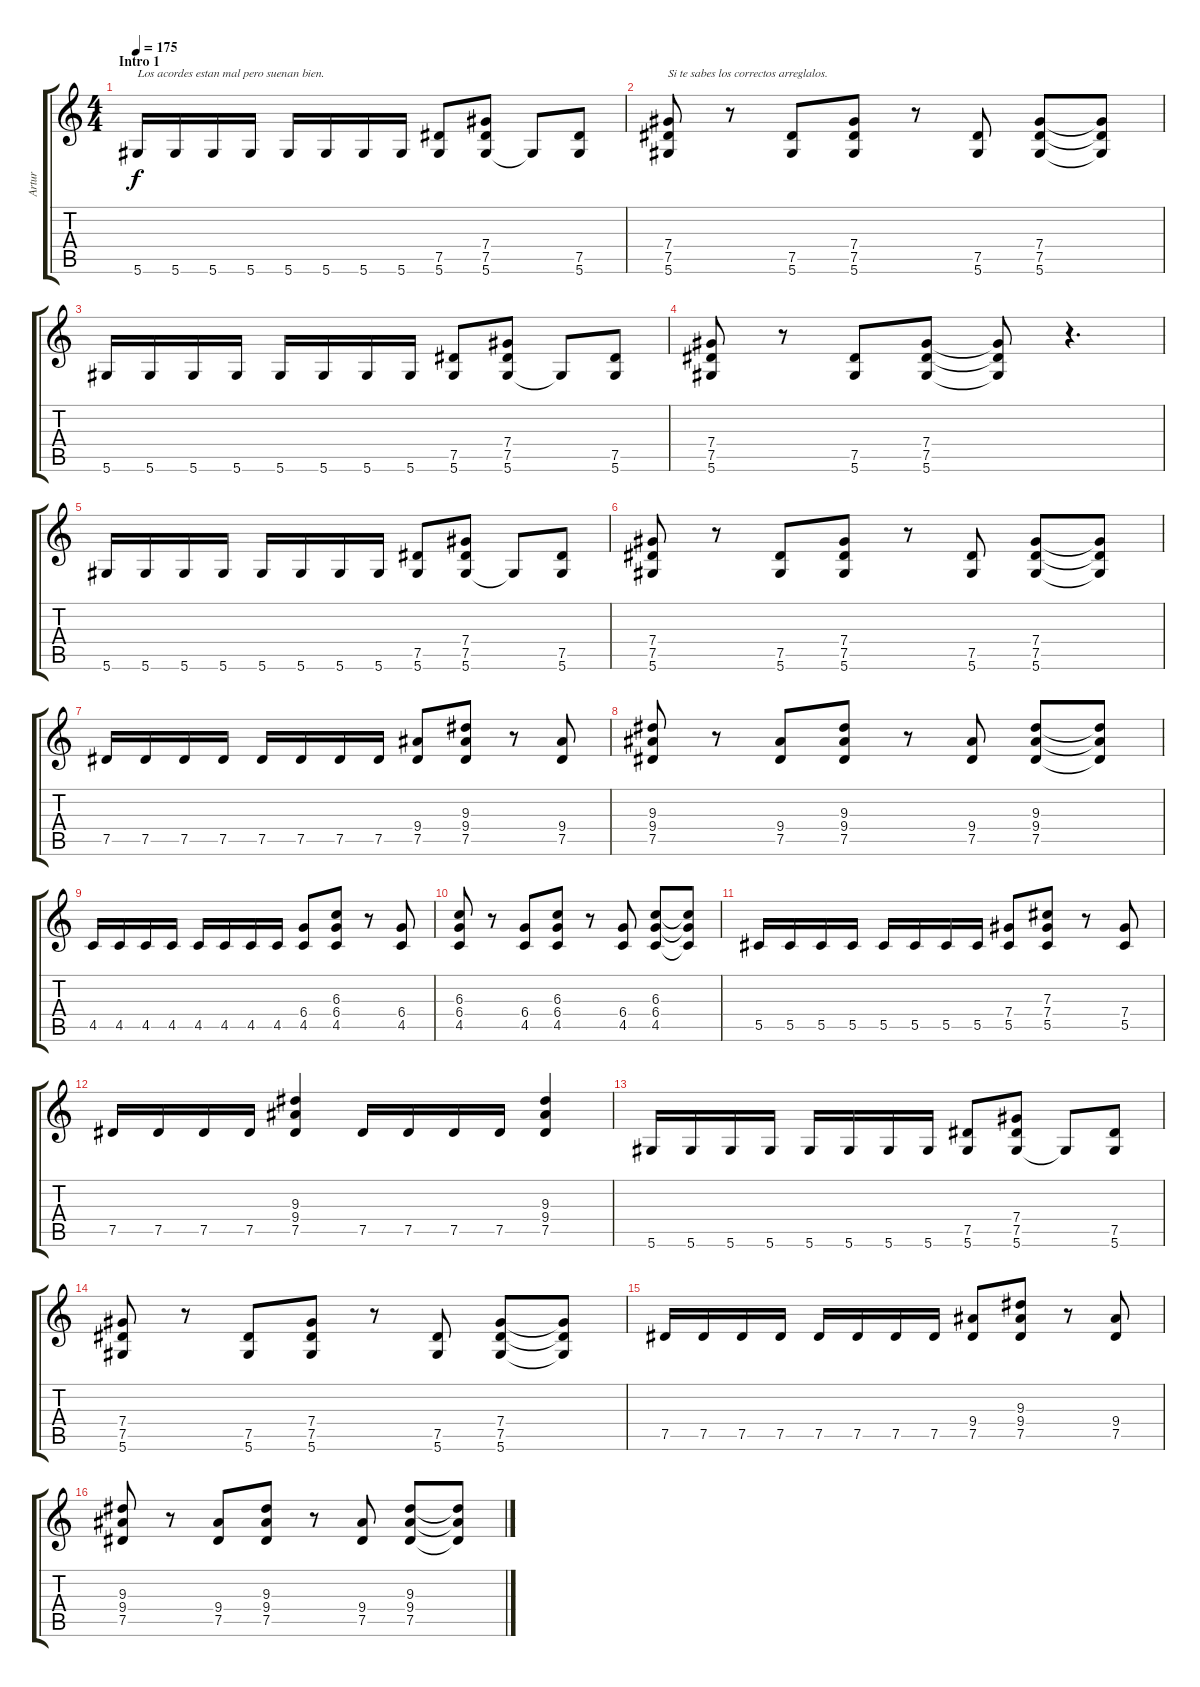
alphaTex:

\track ("Artur" "Artur") {instrument distortionguitar}
\staff {score tabs}
\tuning (Eb4 Bb3 Gb3 Db3 Ab2 Eb2) {hide}
\ts (4 4)
\section ("" "Intro 1")
\tempo 175
\clef g2
\ks c
5.6.16{txt "Los acordes estan mal pero suenan bien." dy f volume 16 instrument distortionguitar} 5.6.16 5.6.16 5.6.16 5.6.16 5.6.16 5.6.16 5.6.16 (7.5 5.6).8 (7.4 7.5 5.6).8 5.6{t}.8 (7.5 5.6).8 |
(7.4 7.5 5.6).8{txt "Si te sabes los correctos arreglalos."} r.8 (7.5 5.6).8 (7.4 7.5 5.6).8 r.8 (7.5 5.6).8 (7.4 7.5 5.6).8 (7.4{t} 7.5{t} 5.6{t}).8 |
5.6.16 5.6.16 5.6.16 5.6.16 5.6.16 5.6.16 5.6.16 5.6.16 (7.5 5.6).8 (7.4 7.5 5.6).8 5.6{t}.8 (7.5 5.6).8 |
(7.4 7.5 5.6).8 r.8 (7.5 5.6).8 (7.4 7.5 5.6).8 (7.4{t} 7.5{t} 5.6{t}).8 r.4{d} |
5.6.16{volume 13} 5.6.16 5.6.16 5.6.16 5.6.16 5.6.16 5.6.16 5.6.16 (7.5 5.6).8 (7.4 7.5 5.6).8 5.6{t}.8 (7.5 5.6).8 |
(7.4 7.5 5.6).8 r.8 (7.5 5.6).8 (7.4 7.5 5.6).8 r.8 (7.5 5.6).8 (7.4 7.5 5.6).8 (7.4{t} 7.5{t} 5.6{t}).8 |
7.5.16 7.5.16 7.5.16 7.5.16 7.5.16 7.5.16 7.5.16 7.5.16 (9.4 7.5).8 (9.3 9.4 7.5).8 r.8 (9.4 7.5).8 |
(9.3 9.4 7.5).8 r.8 (9.4 7.5).8 (9.3 9.4 7.5).8 r.8 (9.4 7.5).8 (9.3 9.4 7.5).8 (9.3{t} 9.4{t} 7.5{t}).8 |
4.5.16 4.5.16 4.5.16 4.5.16 4.5.16 4.5.16 4.5.16 4.5.16 (6.4 4.5).8 (6.3 6.4 4.5).8 r.8 (6.4 4.5).8 |
(6.3 6.4 4.5).8 r.8 (6.4 4.5).8 (6.3 6.4 4.5).8 r.8 (6.4 4.5).8 (6.3 6.4 4.5).8 (6.3{t} 6.4{t} 4.5{t}).8 |
5.5.16 5.5.16 5.5.16 5.5.16 5.5.16 5.5.16 5.5.16 5.5.16 (7.4 5.5).8 (7.3 7.4 5.5).8 r.8 (7.4 5.5).8 |
7.5.16 7.5.16 7.5.16 7.5.16 (9.3 9.4 7.5).4 7.5.16 7.5.16 7.5.16 7.5.16 (9.3 9.4 7.5).4 |
5.6.16 5.6.16 5.6.16 5.6.16 5.6.16 5.6.16 5.6.16 5.6.16 (7.5 5.6).8 (7.4 7.5 5.6).8 5.6{t}.8 (7.5 5.6).8 |
(7.4 7.5 5.6).8 r.8 (7.5 5.6).8 (7.4 7.5 5.6).8 r.8 (7.5 5.6).8 (7.4 7.5 5.6).8 (7.4{t} 7.5{t} 5.6{t}).8 |
7.5.16 7.5.16 7.5.16 7.5.16 7.5.16 7.5.16 7.5.16 7.5.16 (9.4 7.5).8 (9.3 9.4 7.5).8 r.8 (9.4 7.5).8 |
(9.3 9.4 7.5).8 r.8 (9.4 7.5).8 (9.3 9.4 7.5).8 r.8 (9.4 7.5).8 (9.3 9.4 7.5).8 (9.3{t} 9.4{t} 7.5{t}).8
